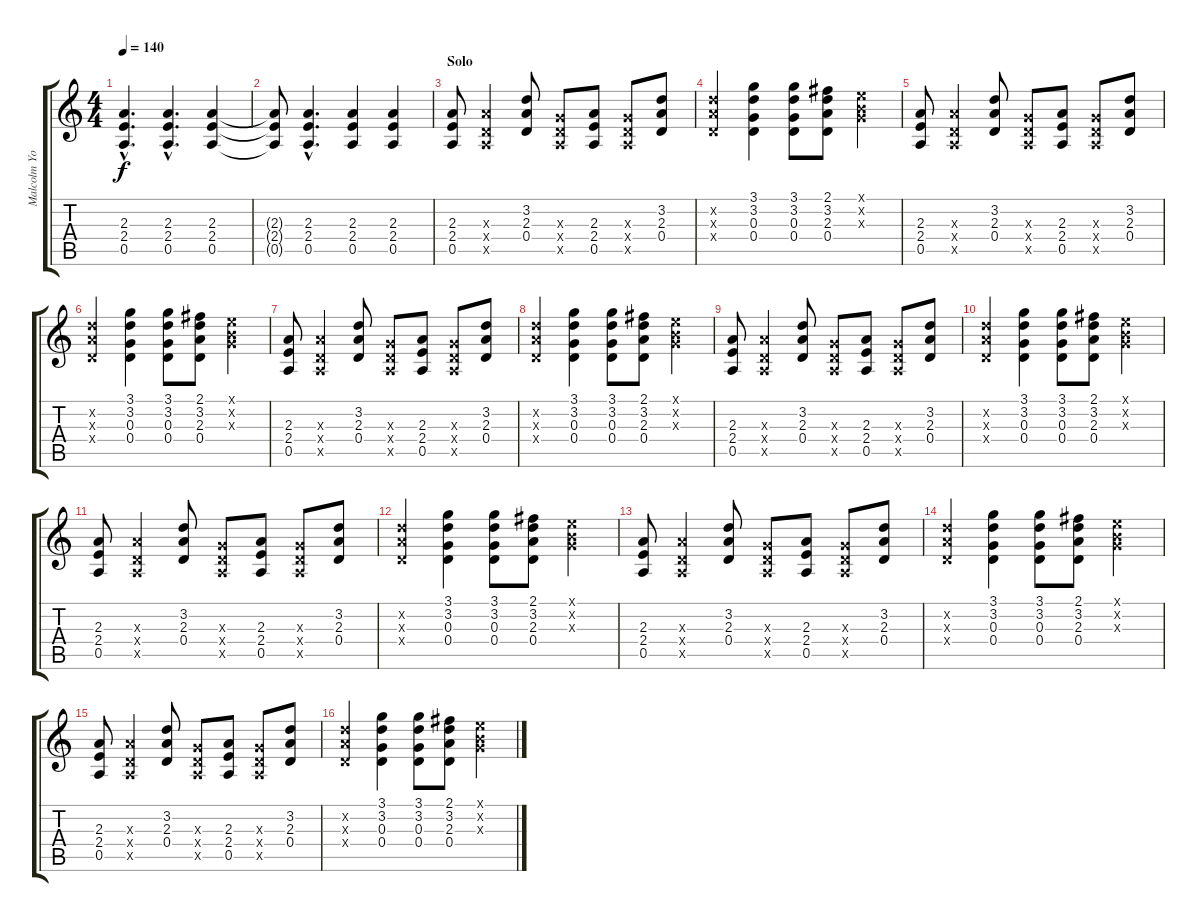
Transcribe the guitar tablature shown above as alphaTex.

\track ("Malcolm Young" "Malcolm Yo") {instrument overdrivenguitar}
\staff {score tabs}
\tuning (E4 B3 G3 D3 A2 E2) {hide}
\ts (4 4)
\tempo 140
\clef g2
\ks c
(2.3{hac} 2.4{hac} 0.5{hac}).4{d dy f} (2.3{hac} 2.4{hac} 0.5{hac}).4{d} (2.3 2.4 0.5).4 |
(2.3{t} 2.4{t} 0.5{t}).8 (2.3{hac} 2.4{hac} 0.5{hac}).4{d} (2.3 2.4 0.5).4 (2.3 2.4 0.5).4 |
\section ("" "Solo")
(2.3 2.4 0.5).8 (2.3{x} 0.4{x} 0.5{x}).4 (3.2 2.3 0.4).8 (0.3{x} 0.4{x} 0.5{x}).8 (2.3 2.4 0.5).8 (0.3{x} 0.4{x} 0.5{x}).8 (3.2 2.3 0.4).8 |
(3.2{x} 2.3{x} 0.4{x}).4 (3.1 3.2 0.3 0.4).4 (3.1 3.2 0.3 0.4).8 (2.1 3.2 2.3 0.4).8 (0.1{x} 0.2{x} 0.3{x}).4 |
(2.3 2.4 0.5).8 (2.3{x} 0.4{x} 0.5{x}).4 (3.2 2.3 0.4).8 (0.3{x} 0.4{x} 0.5{x}).8 (2.3 2.4 0.5).8 (0.3{x} 0.4{x} 0.5{x}).8 (3.2 2.3 0.4).8 |
(3.2{x} 2.3{x} 0.4{x}).4 (3.1 3.2 0.3 0.4).4 (3.1 3.2 0.3 0.4).8 (2.1 3.2 2.3 0.4).8 (0.1{x} 0.2{x} 0.3{x}).4 |
(2.3 2.4 0.5).8 (2.3{x} 0.4{x} 0.5{x}).4 (3.2 2.3 0.4).8 (0.3{x} 0.4{x} 0.5{x}).8 (2.3 2.4 0.5).8 (0.3{x} 0.4{x} 0.5{x}).8 (3.2 2.3 0.4).8 |
(3.2{x} 2.3{x} 0.4{x}).4 (3.1 3.2 0.3 0.4).4 (3.1 3.2 0.3 0.4).8 (2.1 3.2 2.3 0.4).8 (0.1{x} 0.2{x} 0.3{x}).4 |
(2.3 2.4 0.5).8 (2.3{x} 0.4{x} 0.5{x}).4 (3.2 2.3 0.4).8 (0.3{x} 0.4{x} 0.5{x}).8 (2.3 2.4 0.5).8 (0.3{x} 0.4{x} 0.5{x}).8 (3.2 2.3 0.4).8 |
(3.2{x} 2.3{x} 0.4{x}).4 (3.1 3.2 0.3 0.4).4 (3.1 3.2 0.3 0.4).8 (2.1 3.2 2.3 0.4).8 (0.1{x} 0.2{x} 0.3{x}).4 |
(2.3 2.4 0.5).8 (2.3{x} 0.4{x} 0.5{x}).4 (3.2 2.3 0.4).8 (0.3{x} 0.4{x} 0.5{x}).8 (2.3 2.4 0.5).8 (0.3{x} 0.4{x} 0.5{x}).8 (3.2 2.3 0.4).8 |
(3.2{x} 2.3{x} 0.4{x}).4 (3.1 3.2 0.3 0.4).4 (3.1 3.2 0.3 0.4).8 (2.1 3.2 2.3 0.4).8 (0.1{x} 0.2{x} 0.3{x}).4 |
(2.3 2.4 0.5).8 (2.3{x} 0.4{x} 0.5{x}).4 (3.2 2.3 0.4).8 (0.3{x} 0.4{x} 0.5{x}).8 (2.3 2.4 0.5).8 (0.3{x} 0.4{x} 0.5{x}).8 (3.2 2.3 0.4).8 |
(3.2{x} 2.3{x} 0.4{x}).4 (3.1 3.2 0.3 0.4).4 (3.1 3.2 0.3 0.4).8 (2.1 3.2 2.3 0.4).8 (0.1{x} 0.2{x} 0.3{x}).4 |
(2.3 2.4 0.5).8 (2.3{x} 0.4{x} 0.5{x}).4 (3.2 2.3 0.4).8 (0.3{x} 0.4{x} 0.5{x}).8 (2.3 2.4 0.5).8 (0.3{x} 0.4{x} 0.5{x}).8 (3.2 2.3 0.4).8 |
(3.2{x} 2.3{x} 0.4{x}).4 (3.1 3.2 0.3 0.4).4 (3.1 3.2 0.3 0.4).8 (2.1 3.2 2.3 0.4).8 (0.1{x} 0.2{x} 0.3{x}).4
